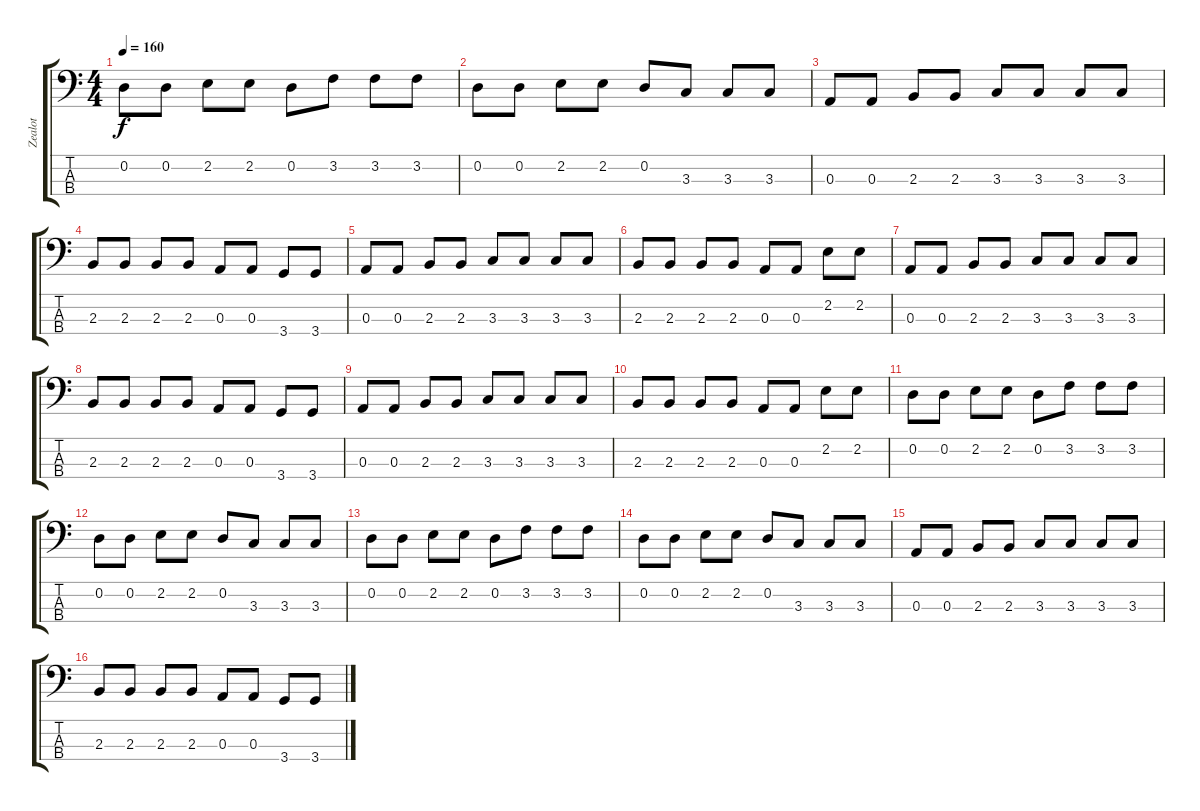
\track ("Zealot" "Zealot") {instrument electricbasspick}
\staff {score tabs}
\tuning (G2 D2 A1 E1) {hide}
\ts (4 4)
\tempo 160
\clef f4
\ks c
0.2.8{dy f} 0.2.8 2.2.8 2.2.8 0.2.8 3.2.8 3.2.8 3.2.8 |
0.2.8 0.2.8 2.2.8 2.2.8 0.2.8 3.3.8 3.3.8 3.3.8 |
0.3.8 0.3.8 2.3.8 2.3.8 3.3.8 3.3.8 3.3.8 3.3.8 |
2.3.8 2.3.8 2.3.8 2.3.8 0.3.8 0.3.8 3.4.8 3.4.8 |
0.3.8 0.3.8 2.3.8 2.3.8 3.3.8 3.3.8 3.3.8 3.3.8 |
2.3.8 2.3.8 2.3.8 2.3.8 0.3.8 0.3.8 2.2.8 2.2.8 |
0.3.8 0.3.8 2.3.8 2.3.8 3.3.8 3.3.8 3.3.8 3.3.8 |
2.3.8 2.3.8 2.3.8 2.3.8 0.3.8 0.3.8 3.4.8 3.4.8 |
0.3.8 0.3.8 2.3.8 2.3.8 3.3.8 3.3.8 3.3.8 3.3.8 |
2.3.8 2.3.8 2.3.8 2.3.8 0.3.8 0.3.8 2.2.8 2.2.8 |
0.2.8 0.2.8 2.2.8 2.2.8 0.2.8 3.2.8 3.2.8 3.2.8 |
0.2.8 0.2.8 2.2.8 2.2.8 0.2.8 3.3.8 3.3.8 3.3.8 |
0.2.8 0.2.8 2.2.8 2.2.8 0.2.8 3.2.8 3.2.8 3.2.8 |
0.2.8 0.2.8 2.2.8 2.2.8 0.2.8 3.3.8 3.3.8 3.3.8 |
0.3.8 0.3.8 2.3.8 2.3.8 3.3.8 3.3.8 3.3.8 3.3.8 |
2.3.8 2.3.8 2.3.8 2.3.8 0.3.8 0.3.8 3.4.8 3.4.8
